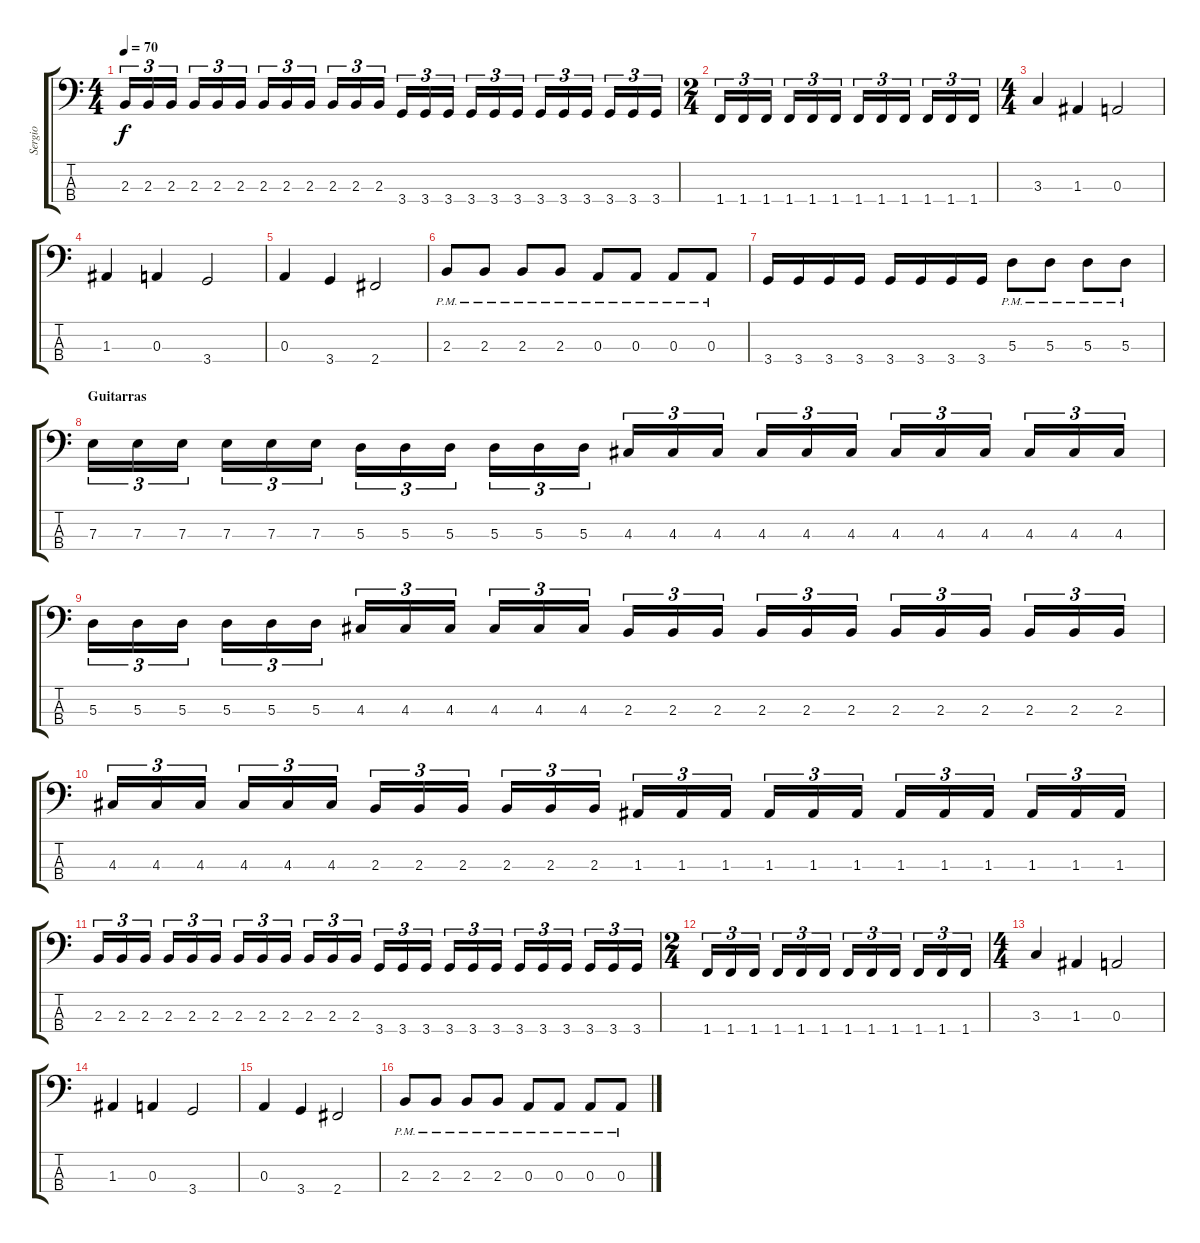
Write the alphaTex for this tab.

\track ("Sergio" "Sergio") {instrument electricbassfinger}
\staff {score tabs}
\tuning (G2 D2 A1 E1) {hide}
\ts (4 4)
\tempo 70
\clef f4
\ks c
2.3.16{tu (3 2) dy f} 2.3.16{tu (3 2)} 2.3.16{tu (3 2)} 2.3.16{tu (3 2)} 2.3.16{tu (3 2)} 2.3.16{tu (3 2)} 2.3.16{tu (3 2)} 2.3.16{tu (3 2)} 2.3.16{tu (3 2)} 2.3.16{tu (3 2)} 2.3.16{tu (3 2)} 2.3.16{tu (3 2)} 3.4.16{tu (3 2)} 3.4.16{tu (3 2)} 3.4.16{tu (3 2)} 3.4.16{tu (3 2)} 3.4.16{tu (3 2)} 3.4.16{tu (3 2)} 3.4.16{tu (3 2)} 3.4.16{tu (3 2)} 3.4.16{tu (3 2)} 3.4.16{tu (3 2)} 3.4.16{tu (3 2)} 3.4.16{tu (3 2)} |
\ts (2 4)
1.4.16{tu (3 2)} 1.4.16{tu (3 2)} 1.4.16{tu (3 2)} 1.4.16{tu (3 2)} 1.4.16{tu (3 2)} 1.4.16{tu (3 2)} 1.4.16{tu (3 2)} 1.4.16{tu (3 2)} 1.4.16{tu (3 2)} 1.4.16{tu (3 2)} 1.4.16{tu (3 2)} 1.4.16{tu (3 2)} |
\ts (4 4)
3.3.4 1.3.4 0.3.2 |
1.3.4 0.3.4 3.4.2 |
0.3.4 3.4.4 2.4.2 |
2.3{pm}.8 2.3{pm}.8 2.3{pm}.8 2.3{pm}.8 0.3{pm}.8 0.3{pm}.8 0.3{pm}.8 0.3{pm}.8 |
3.4.16 3.4.16 3.4.16 3.4.16 3.4.16 3.4.16 3.4.16 3.4.16 5.3{pm}.8 5.3{pm}.8 5.3{pm}.8 5.3{pm}.8 |
\section ("" "Guitarras")
7.3.16{tu (3 2)} 7.3.16{tu (3 2)} 7.3.16{tu (3 2)} 7.3.16{tu (3 2)} 7.3.16{tu (3 2)} 7.3.16{tu (3 2)} 5.3.16{tu (3 2)} 5.3.16{tu (3 2)} 5.3.16{tu (3 2)} 5.3.16{tu (3 2)} 5.3.16{tu (3 2)} 5.3.16{tu (3 2)} 4.3.16{tu (3 2)} 4.3.16{tu (3 2)} 4.3.16{tu (3 2)} 4.3.16{tu (3 2)} 4.3.16{tu (3 2)} 4.3.16{tu (3 2)} 4.3.16{tu (3 2)} 4.3.16{tu (3 2)} 4.3.16{tu (3 2)} 4.3.16{tu (3 2)} 4.3.16{tu (3 2)} 4.3.16{tu (3 2)} |
5.3.16{tu (3 2)} 5.3.16{tu (3 2)} 5.3.16{tu (3 2)} 5.3.16{tu (3 2)} 5.3.16{tu (3 2)} 5.3.16{tu (3 2)} 4.3.16{tu (3 2)} 4.3.16{tu (3 2)} 4.3.16{tu (3 2)} 4.3.16{tu (3 2)} 4.3.16{tu (3 2)} 4.3.16{tu (3 2)} 2.3.16{tu (3 2)} 2.3.16{tu (3 2)} 2.3.16{tu (3 2)} 2.3.16{tu (3 2)} 2.3.16{tu (3 2)} 2.3.16{tu (3 2)} 2.3.16{tu (3 2)} 2.3.16{tu (3 2)} 2.3.16{tu (3 2)} 2.3.16{tu (3 2)} 2.3.16{tu (3 2)} 2.3.16{tu (3 2)} |
4.3.16{tu (3 2)} 4.3.16{tu (3 2)} 4.3.16{tu (3 2)} 4.3.16{tu (3 2)} 4.3.16{tu (3 2)} 4.3.16{tu (3 2)} 2.3.16{tu (3 2)} 2.3.16{tu (3 2)} 2.3.16{tu (3 2)} 2.3.16{tu (3 2)} 2.3.16{tu (3 2)} 2.3.16{tu (3 2)} 1.3.16{tu (3 2)} 1.3.16{tu (3 2)} 1.3.16{tu (3 2)} 1.3.16{tu (3 2)} 1.3.16{tu (3 2)} 1.3.16{tu (3 2)} 1.3.16{tu (3 2)} 1.3.16{tu (3 2)} 1.3.16{tu (3 2)} 1.3.16{tu (3 2)} 1.3.16{tu (3 2)} 1.3.16{tu (3 2)} |
2.3.16{tu (3 2)} 2.3.16{tu (3 2)} 2.3.16{tu (3 2)} 2.3.16{tu (3 2)} 2.3.16{tu (3 2)} 2.3.16{tu (3 2)} 2.3.16{tu (3 2)} 2.3.16{tu (3 2)} 2.3.16{tu (3 2)} 2.3.16{tu (3 2)} 2.3.16{tu (3 2)} 2.3.16{tu (3 2)} 3.4.16{tu (3 2)} 3.4.16{tu (3 2)} 3.4.16{tu (3 2)} 3.4.16{tu (3 2)} 3.4.16{tu (3 2)} 3.4.16{tu (3 2)} 3.4.16{tu (3 2)} 3.4.16{tu (3 2)} 3.4.16{tu (3 2)} 3.4.16{tu (3 2)} 3.4.16{tu (3 2)} 3.4.16{tu (3 2)} |
\ts (2 4)
1.4.16{tu (3 2)} 1.4.16{tu (3 2)} 1.4.16{tu (3 2)} 1.4.16{tu (3 2)} 1.4.16{tu (3 2)} 1.4.16{tu (3 2)} 1.4.16{tu (3 2)} 1.4.16{tu (3 2)} 1.4.16{tu (3 2)} 1.4.16{tu (3 2)} 1.4.16{tu (3 2)} 1.4.16{tu (3 2)} |
\ts (4 4)
3.3.4 1.3.4 0.3.2 |
1.3.4 0.3.4 3.4.2 |
0.3.4 3.4.4 2.4.2 |
2.3{pm}.8 2.3{pm}.8 2.3{pm}.8 2.3{pm}.8 0.3{pm}.8 0.3{pm}.8 0.3{pm}.8 0.3{pm}.8
